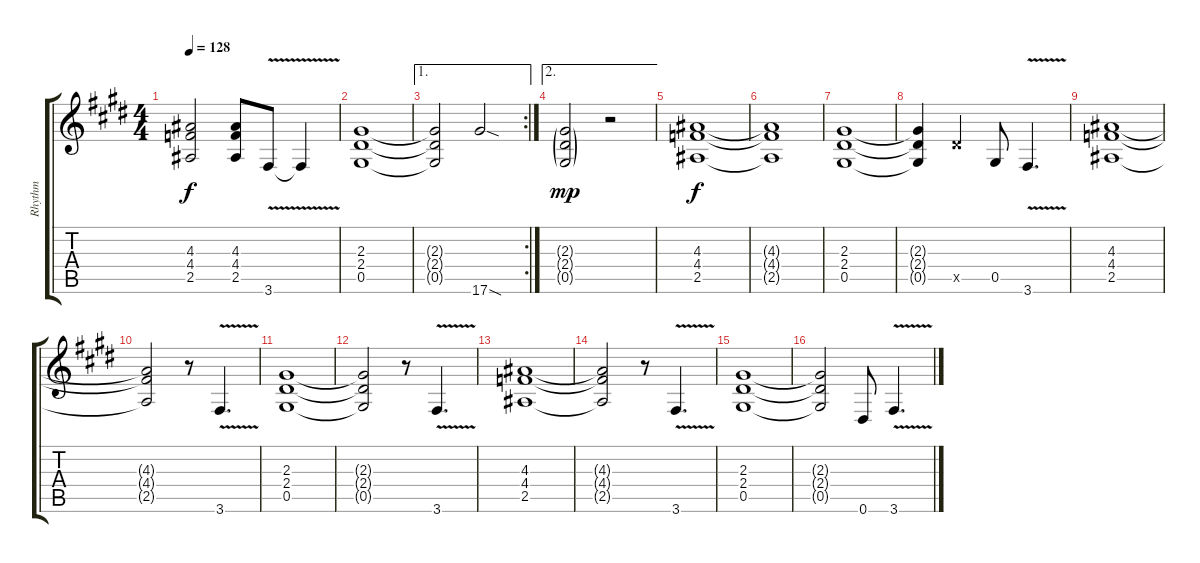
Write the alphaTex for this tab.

\track ("Rhythm" "Rhythm") {instrument overdrivenguitar}
\staff {score tabs}
\tuning (Eb4 Bb3 Gb3 Db3 Ab2 Eb2) {hide}
\ts (4 4)
\tempo 128
\clef g2
\ks c#minor
(4.3{t} 4.4{t} 2.5{t}).2{dy f} (4.3 4.4 2.5).8 3.6{v}.8 3.6{v t}.4 |
(2.3 2.4 0.5).1 |
\ae 1
\rc 2
(2.3{t} 2.4{t} 0.5{t}).2 17.6{sod}.2 |
\ae 2
(2.3{g} 2.4{g} 0.5{g}).2{dy mp} r.2 |
\ks e
(4.3 4.4 2.5).1{dy f} |
\ks c#minor
(4.3{t} 4.4{t} 2.5{t}).1 |
(2.3 2.4 0.5).1 |
(2.3{t} 2.4{t} 0.5{t}).4 7.5{x}.4 0.5.8 3.6{v}.4{d} |
\ks e
(4.3 4.4 2.5).1 |
\ks c#minor
(4.3{t} 4.4{t} 2.5{t}).2 r.8 3.6{v}.4{d} |
(2.3 2.4 0.5).1 |
(2.3{t} 2.4{t} 0.5{t}).2 r.8 3.6{v}.4{d} |
\ks e
(4.3 4.4 2.5).1 |
\ks c#minor
(4.3{t} 4.4{t} 2.5{t}).2 r.8 3.6{v}.4{d} |
(2.3 2.4 0.5).1 |
(2.3{t} 2.4{t} 0.5{t}).2 0.6.8 3.6{v}.4{d}
